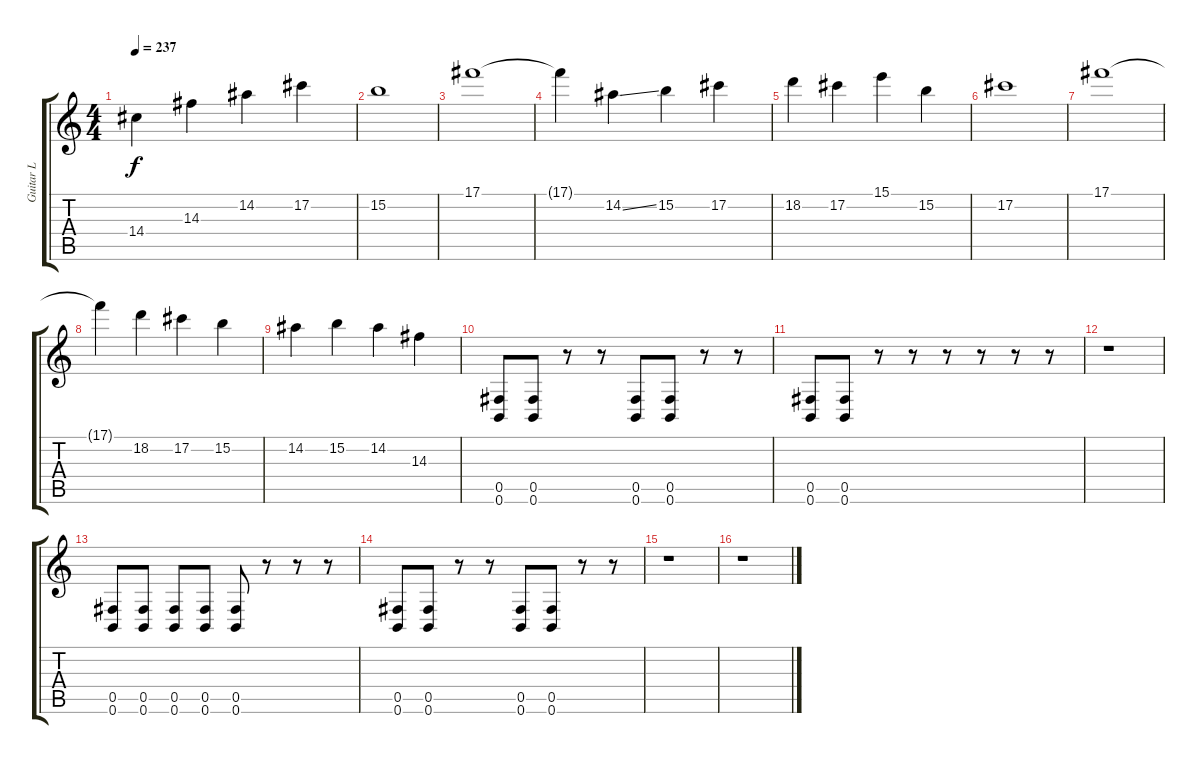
\track ("Guitar L" "Guitar L") {instrument distortionguitar}
\staff {score tabs}
\tuning (Db4 Ab3 E3 B2 Gb2 B1) {hide}
\ts (4 4)
\tempo 237
\clef g2
\ks c
14.4.4{dy f} 14.3.4 14.2.4 17.2.4 |
15.2.1 |
17.1.1 |
17.1{t}.4 14.2{ss}.4 15.2.4 17.2.4 |
18.2.4 17.2.4 15.1.4 15.2.4 |
17.2.1 |
17.1.1 |
17.1{t}.4 18.2.4 17.2.4 15.2.4 |
14.2.4 15.2.4 14.2.4 14.3.4 |
(0.5 0.6).8 (0.5 0.6).8 r.8 r.8 (0.5 0.6).8 (0.5 0.6).8 r.8 r.8 |
(0.5 0.6).8 (0.5 0.6).8 r.8 r.8 r.8 r.8 r.8 r.8 |
r.1 |
(0.5 0.6).8 (0.5 0.6).8 (0.5 0.6).8 (0.5 0.6).8 (0.5 0.6).8 r.8 r.8 r.8 |
(0.5 0.6).8 (0.5 0.6).8 r.8 r.8 (0.5 0.6).8 (0.5 0.6).8 r.8 r.8 |
r.1 |
r.1
